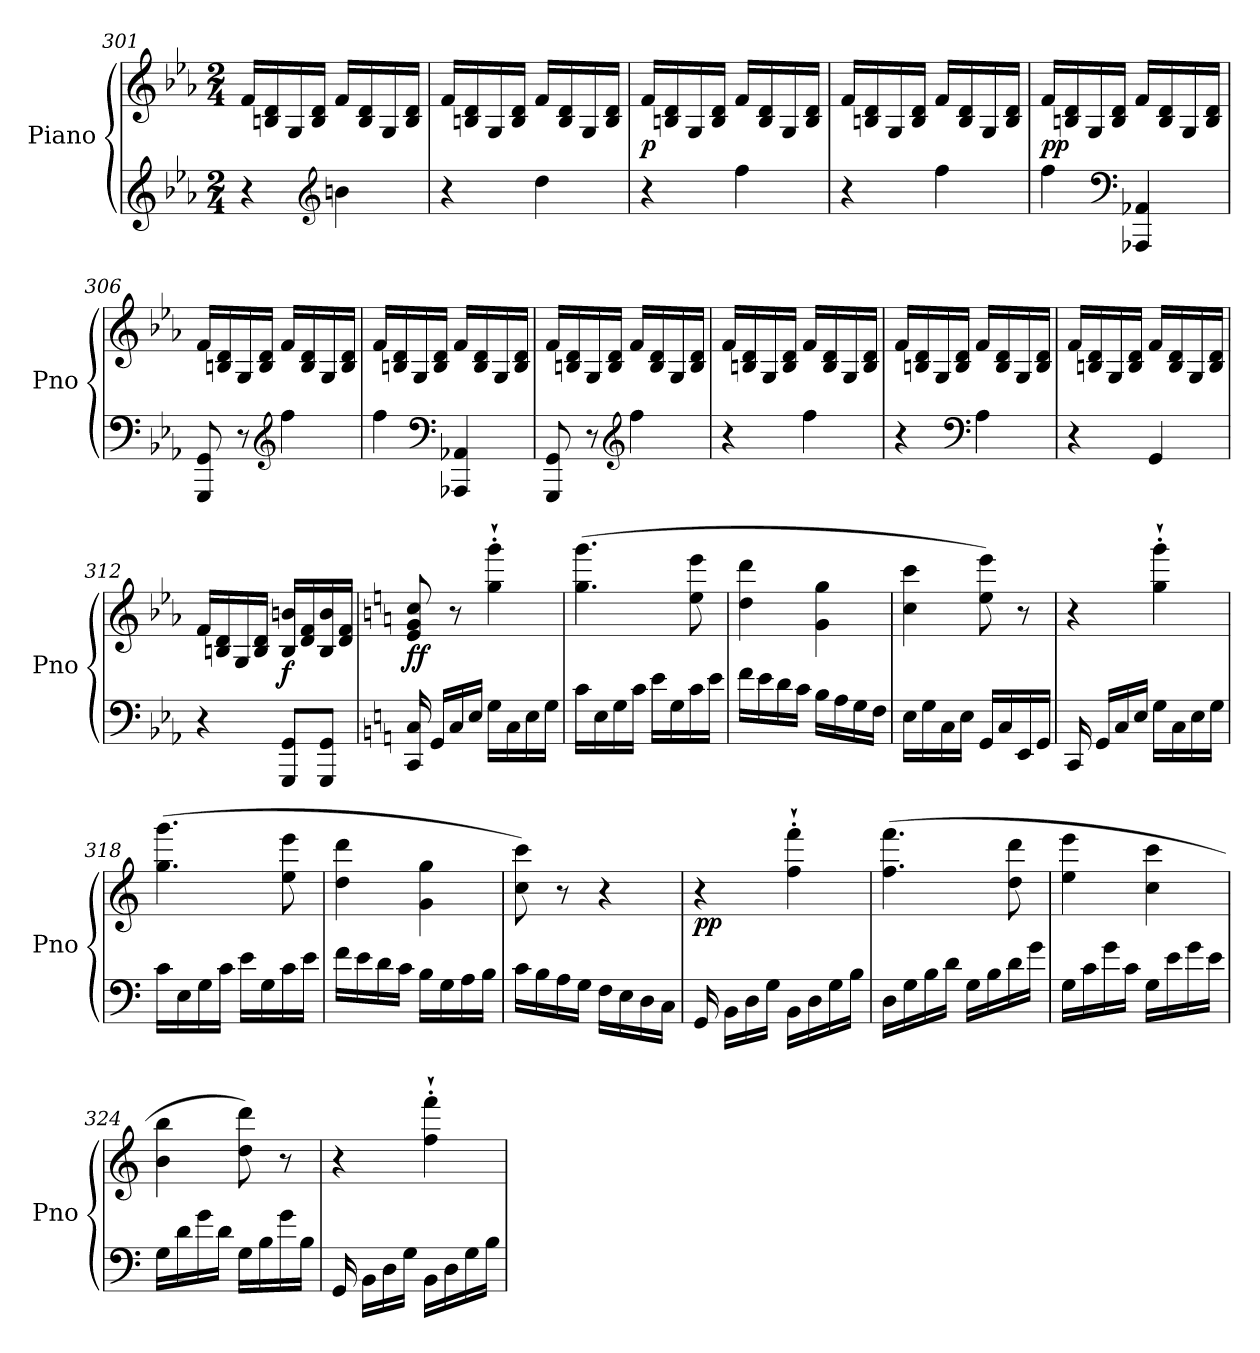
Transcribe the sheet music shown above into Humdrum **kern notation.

**kern	**kern	**dynam
*part1	*part1	*part1
*staff2	*staff1	*staff1/2
*I"Piano	*	*
*I'Pno	*	*
*clefG2	*clefG2	*
*k[b-e-a-]	*k[b-e-a-]	*
*M2/4	*M2/4	*
=301	=301	=301
!	!	!LO:DY:b
4r	16f/LL	other-dynamics
.	16Bn/ 16d/	.
.	16G/	.
.	16B/ 16d/JJ	.
*clefG2	*	*
4bn\	16f/LL	.
.	16B/ 16d/	.
.	16G/	.
.	16B/ 16d/JJ	.
=302	=302	=302
4r	16f/LL	.
.	16Bn/ 16d/	.
.	16G/	.
.	16B/ 16d/JJ	.
4dd\	16f/LL	.
.	16B/ 16d/	.
.	16G/	.
.	16B/ 16d/JJ	.
!!LO:LB:g=z
=303	=303	=303
!	!	!LO:DY:b
4r	16f/LL	p
.	16Bn/ 16d/	.
.	16G/	.
.	16B/ 16d/JJ	.
!	!	!LO:DY:b
4ff\	16f/LL	other-dynamics
.	16B/ 16d/	.
.	16G/	.
.	16B/ 16d/JJ	.
=304	=304	=304
4r	16f/LL	.
.	16Bn/ 16d/	.
.	16G/	.
.	16B/ 16d/JJ	.
4ff\	16f/LL	.
.	16B/ 16d/	.
.	16G/	.
.	16B/ 16d/JJ	.
=305	=305	=305
!	!	!LO:DY:b
4ff\	16f/LL	pp
.	16Bn/ 16d/	.
.	16G/	.
.	16B/ 16d/JJ	.
*clefF4	*	*
4AAA-X/ 4AA-X/	16f/LL	.
.	16B/ 16d/	.
.	16G/	.
.	16B/ 16d/JJ	.
=306	=306	=306
8GGG/ 8GG/	16f/LL	.
.	16Bn/ 16d/	.
8r	16G/	.
.	16B/ 16d/JJ	.
*clefG2	*	*
4ff\	16f/LL	.
.	16B/ 16d/	.
.	16G/	.
.	16B/ 16d/JJ	.
!!LO:LB:g=z
=307	=307	=307
4ff\	16f/LL	.
.	16Bn/ 16d/	.
.	16G/	.
.	16B/ 16d/JJ	.
*clefF4	*	*
4AAA-X/ 4AA-X/	16f/LL	.
.	16B/ 16d/	.
.	16G/	.
.	16B/ 16d/JJ	.
=308	=308	=308
8GGG/ 8GG/	16f/LL	.
.	16Bn/ 16d/	.
8r	16G/	.
.	16B/ 16d/JJ	.
*clefG2	*	*
!	!	!LO:DY:b
4ff\	16f/LL	other-dynamics
.	16B/ 16d/	.
.	16G/	.
.	16B/ 16d/JJ	.
=309	=309	=309
4r	16f/LL	.
.	16Bn/ 16d/	.
.	16G/	.
.	16B/ 16d/JJ	.
4ff\	16f/LL	.
.	16B/ 16d/	.
.	16G/	.
.	16B/ 16d/JJ	.
=310	=310	=310
4r	16f/LL	.
.	16Bn/ 16d/	.
.	16G/	.
.	16B/ 16d/JJ	.
*clefF4	*	*
4A-\	16f/LL	.
.	16B/ 16d/	.
.	16G/	.
.	16B/ 16d/JJ	.
!!LO:LB:g=z
=311	=311	=311
4r	16f/LL	.
.	16Bn/ 16d/	.
.	16G/	.
.	16B/ 16d/JJ	.
4GG/	16f/LL	.
.	16B/ 16d/	.
.	16G/	.
.	16B/ 16d/JJ	.
=312	=312	=312
4r	16f/LL	.
.	16Bn/ 16d/	.
.	16G/	.
.	16B/ 16d/JJ	.
!	!	!LO:DY:b
8GGG/ 8GG/L	16B/ 16bn/LL	f
.	16d/ 16f/	.
8GGG/ 8GG/J	16B/ 16b/	.
.	16d/ 16f/JJ	.
=313	=313	=313
*k[]	*k[]	*
!	!	!LO:DY:b
16CC/ 16C/	8e/ 8g/ 8cc/	ff
16GG/LL	.	.
16C/	8r	.
16E/JJ	.	.
16G\LL	4gg\'` 4ggg\'`	.
16C\	.	.
16E\	.	.
16G\JJ	.	.
=314	=314	=314
16c\LL	(>4.gg\ 4.ggg\	.
16E\	.	.
16G\	.	.
16c\JJ	.	.
16e\LL	.	.
16G\	.	.
16c\	8ee\ 8eee\	.
16e\JJ	.	.
!!LO:LB:g=z
=315	=315	=315
16f\LL	4dd\ 4ddd\	.
16e\	.	.
16d\	.	.
16c\JJ	.	.
16B\LL	4g\ 4gg\	.
16A\	.	.
16G\	.	.
16F\JJ	.	.
!!LO:LB:g=z
=316	=316	=316
16E\LL	4cc\ 4ccc\	.
16G\	.	.
16C\	.	.
16E\JJ	.	.
16GG/LL	8ee\ 8eee\)	.
16C/	.	.
16EE/	8r	.
16GG/JJ	.	.
=317	=317	=317
16CC/	4r	.
16GG/LL	.	.
16C/	.	.
16E/JJ	.	.
16G\LL	4gg\'` 4ggg\'`	.
16C\	.	.
16E\	.	.
16G\JJ	.	.
=318	=318	=318
16c\LL	(>4.gg\ 4.ggg\	.
16E\	.	.
16G\	.	.
16c\JJ	.	.
16e\LL	.	.
16G\	.	.
16c\	8ee\ 8eee\	.
16e\JJ	.	.
=319	=319	=319
16f\LL	4dd\ 4ddd\	.
16e\	.	.
16d\	.	.
16c\JJ	.	.
16B\LL	4g\ 4gg\	.
16G\	.	.
16A\	.	.
16B\JJ	.	.
=320	=320	=320
16c\LL	8cc\ 8ccc\)	.
16B\	.	.
16A\	8r	.
16G\JJ	.	.
16F\LL	4r	.
16E\	.	.
16D\	.	.
16C\JJ	.	.
!!LO:PB:g=z
=321	=321	=321
!	!	!LO:DY:b
16GG/	4r	pp
16BB\LL	.	.
16D\	.	.
16G\JJ	.	.
16BB\LL	4ff\'` 4fff\'`	.
16D\	.	.
16G\	.	.
16B\JJ	.	.
=322	=322	=322
16D\LL	(>4.ff\ 4.fff\	.
16G\	.	.
16B\	.	.
16d\JJ	.	.
16G\LL	.	.
16B\	.	.
16d\	8dd\ 8ddd\	.
16g\JJ	.	.
=323	=323	=323
16G\LL	4ee\ 4eee\	.
16c\	.	.
16g\	.	.
16c\JJ	.	.
16G\LL	4cc\ 4ccc\	.
16e\	.	.
16g\	.	.
16e\JJ	.	.
=324	=324	=324
16G\LL	4b\ 4bb\	.
16d\	.	.
16g\	.	.
16d\JJ	.	.
16G\LL	8dd\ 8ddd\)	.
16B\	.	.
16g\	8r	.
16B\JJ	.	.
=325	=325	=325
16GG/	4r	.
16BB\LL	.	.
16D\	.	.
16G\JJ	.	.
16BB\LL	4ff\'` 4fff\'`	.
16D\	.	.
16G\	.	.
16B\JJ	.	.
=	=	=
*-	*-	*-
